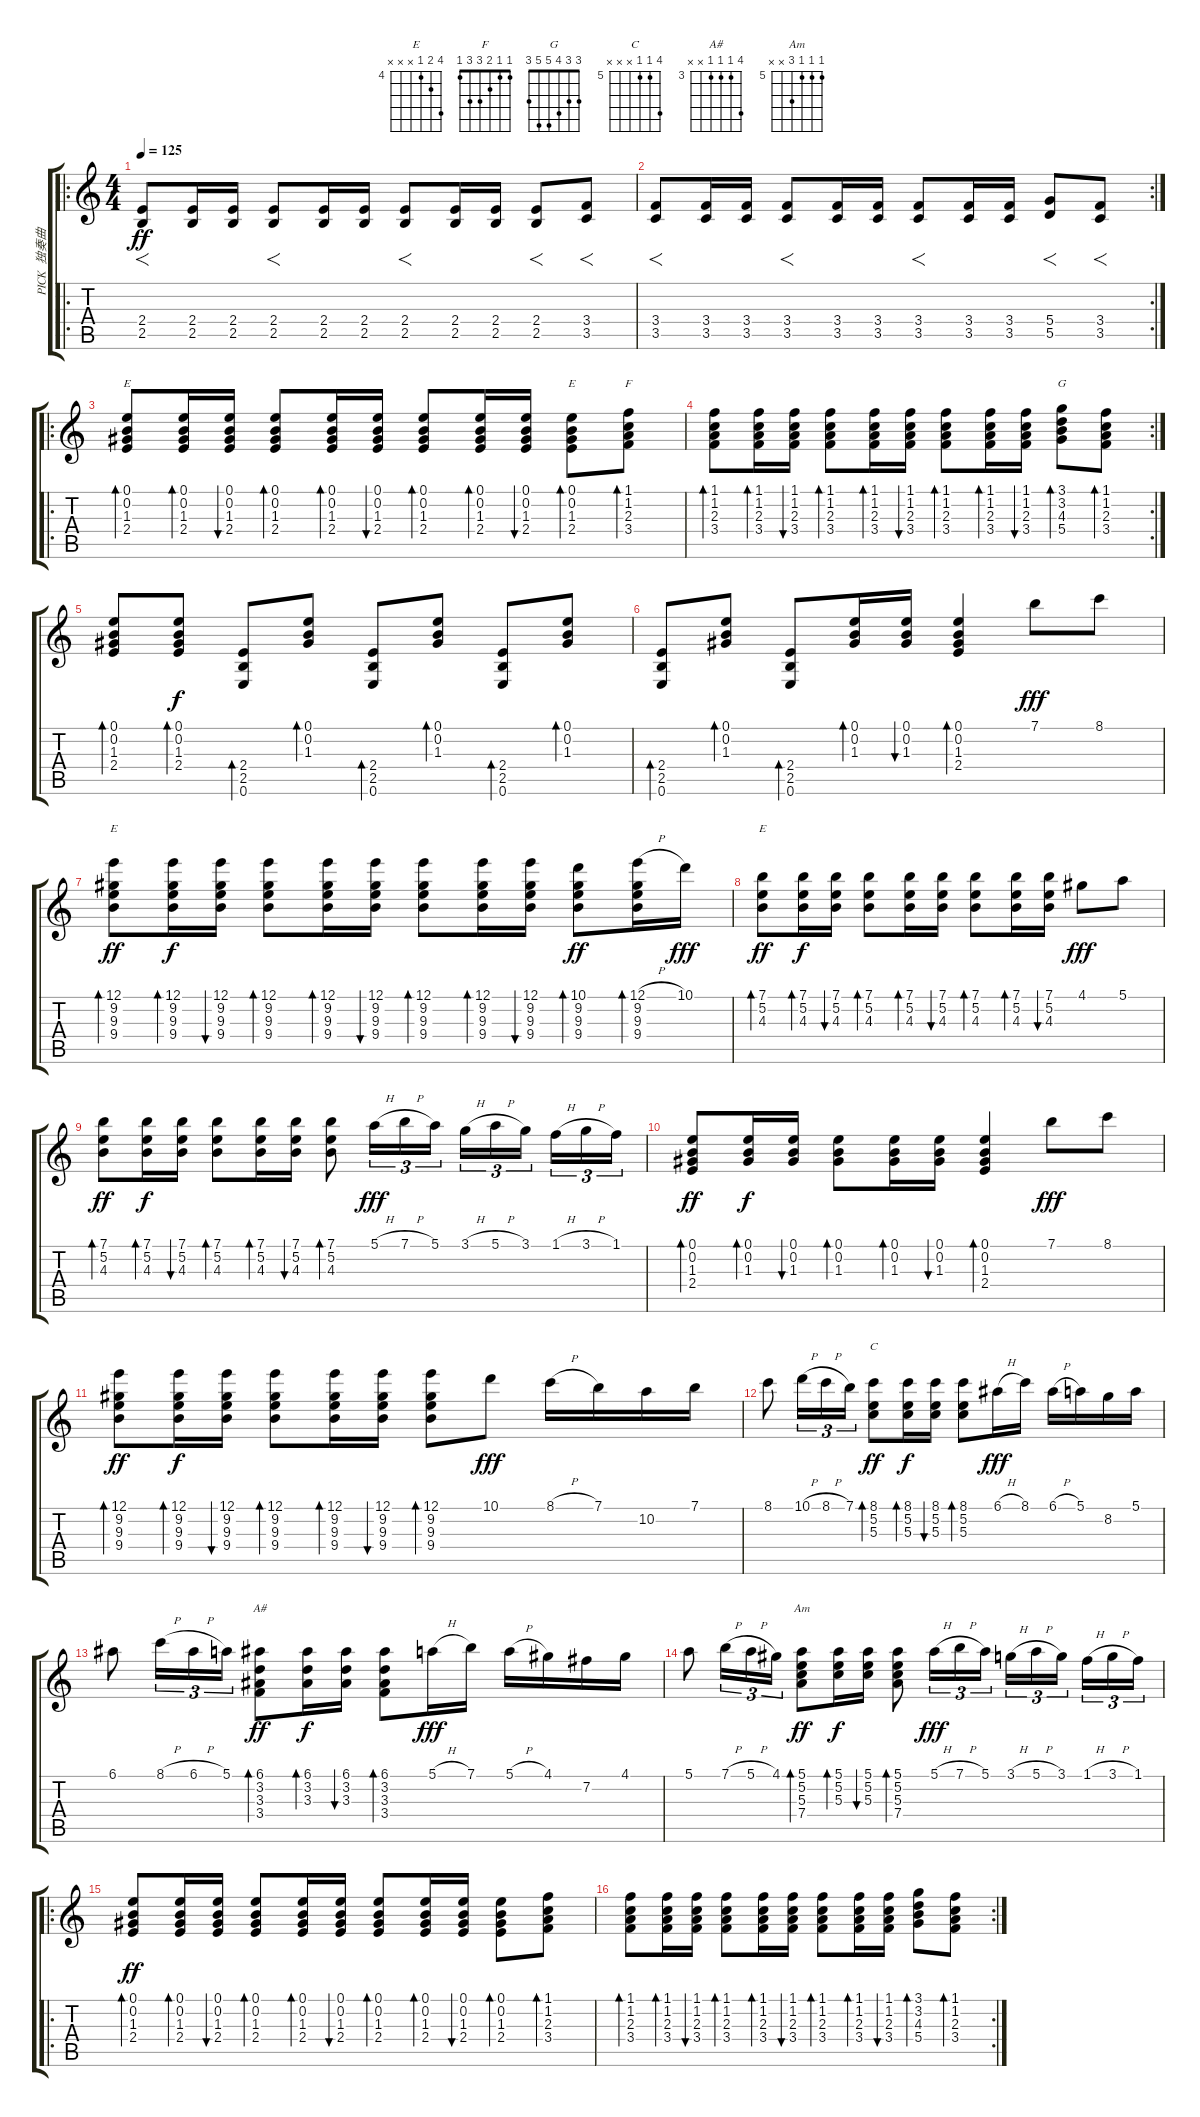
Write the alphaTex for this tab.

\track ("PICK  独奏曲  " "PICK  独奏曲 ") {instrument acousticguitarsteel}
\staff {score tabs}
\tuning (E4 B3 G3 D3 A2 E2) {hide}
\chord ("E" 0 0 1 2 2 0)
\chord ("E" x x 1 2 2 x)
\chord ("F" 1 1 2 3 3 1)
\chord ("G" 3 3 4 5 5 3)
\chord ("E" 12 9 9 9 x x) {firstfret 9}
\chord ("E" 7 5 4 x x x) {firstfret 4}
\chord ("C" 8 5 5 x x x) {firstfret 5}
\chord ("A#" 6 3 3 3 x x) {firstfret 3}
\chord ("Am" 5 5 5 7 x x) {firstfret 5}
\ro
\ts (4 4)
\tempo 125
\clef g2
\ks c
(2.4 2.5).8{f dy ff instrument acousticguitarsteel} (2.4 2.5).16 (2.4 2.5).16 (2.4 2.5).8{f} (2.4 2.5).16 (2.4 2.5).16 (2.4 2.5).8{f} (2.4 2.5).16 (2.4 2.5).16 (2.4 2.5).8{f} (3.4 3.5).8{f} |
\rc 2
(3.4 3.5).8{f} (3.4 3.5).16 (3.4 3.5).16 (3.4 3.5).8{f} (3.4 3.5).16 (3.4 3.5).16 (3.4 3.5).8{f} (3.4 3.5).16 (3.4 3.5).16 (5.4 5.5).8{f} (3.4 3.5).8{f} |
\ro
(0.1 0.2 1.3 2.4).8{bd 30 ch "E"} (0.1 0.2 1.3 2.4).16{bd 30} (0.1 0.2 1.3 2.4).16{bu 30} (0.1 0.2 1.3 2.4).8{bd 30} (0.1 0.2 1.3 2.4).16{bd 30} (0.1 0.2 1.3 2.4).16{bu 30} (0.1 0.2 1.3 2.4).8{bd 30} (0.1 0.2 1.3 2.4).16{bd 30} (0.1 0.2 1.3 2.4).16{bu 30} (0.1 0.2 1.3 2.4).8{bd 30 ch "E"} (1.1 1.2 2.3 3.4).8{bd 30 ch "F"} |
\rc 2
(1.1 1.2 2.3 3.4).8{bd 30} (1.1 1.2 2.3 3.4).16{bd 30} (1.1 1.2 2.3 3.4).16{bu 30} (1.1 1.2 2.3 3.4).8{bd 30} (1.1 1.2 2.3 3.4).16{bd 30} (1.1 1.2 2.3 3.4).16{bu 30} (1.1 1.2 2.3 3.4).8{bd 30} (1.1 1.2 2.3 3.4).16{bd 30} (1.1 1.2 2.3 3.4).16{bu 30} (3.1 3.2 4.3 5.4).8{bd 30 ch "G"} (1.1 1.2 2.3 3.4).8{bd 30} |
(0.1 0.2 1.3 2.4).8{bd 30} (0.1 0.2 1.3 2.4).8{bd 30 dy f} (2.4 2.5 0.6).8{bd 30} (0.1 0.2 1.3).8{bd 30} (2.4 2.5 0.6).8{bd 30} (0.1 0.2 1.3).8{bd 30} (2.4 2.5 0.6).8{bd 30} (0.1 0.2 1.3).8{bd 30} |
(2.4 2.5 0.6).8{bd 30} (0.1 0.2 1.3).8{bd 30} (2.4 2.5 0.6).8{bd 30} (0.1 0.2 1.3).16{bd 30} (0.1 0.2 1.3).16{bu 30} (0.1 0.2 1.3 2.4).4{bd 30} 7.1.8{dy fff} 8.1.8 |
(12.1 9.2 9.3 9.4).8{bd 30 ch "E" dy ff} (12.1 9.2 9.3 9.4).16{bd 30 dy f} (12.1 9.2 9.3 9.4).16{bu 30} (12.1 9.2 9.3 9.4).8{bd 30} (12.1 9.2 9.3 9.4).16{bd 30} (12.1 9.2 9.3 9.4).16{bu 30} (12.1 9.2 9.3 9.4).8{bd 30} (12.1 9.2 9.3 9.4).16{bd 30} (12.1 9.2 9.3 9.4).16{bu 30} (10.1 9.2 9.3 9.4).8{bd 30 dy ff} (12.1{h} 9.2 9.3 9.4).16{bd 30} 10.1.16{dy fff} |
(7.1 5.2 4.3).8{bd 30 ch "E" dy ff} (7.1 5.2 4.3).16{bd 30 dy f} (7.1 5.2 4.3).16{bu 30} (7.1 5.2 4.3).8{bd 30} (7.1 5.2 4.3).16{bd 30} (7.1 5.2 4.3).16{bu 30} (7.1 5.2 4.3).8{bd 30} (7.1 5.2 4.3).16{bd 30} (7.1 5.2 4.3).16{bu 30} 4.1.8{dy fff} 5.1.8 |
(7.1 5.2 4.3).8{bd 30 dy ff} (7.1 5.2 4.3).16{bd 30 dy f} (7.1 5.2 4.3).16{bu 30} (7.1 5.2 4.3).8{bd 30} (7.1 5.2 4.3).16{bd 30} (7.1 5.2 4.3).16{bu 30} (7.1 5.2 4.3).8{bd 30} 5.1{h}.16{tu (3 2) dy fff} 7.1{h}.16{tu (3 2)} 5.1.16{tu (3 2)} 3.1{h}.16{tu (3 2)} 5.1{h}.16{tu (3 2)} 3.1.16{tu (3 2)} 1.1{h}.16{tu (3 2)} 3.1{h}.16{tu (3 2)} 1.1.16{tu (3 2)} |
(0.1 0.2 1.3 2.4).8{bd 30 dy ff} (0.1 0.2 1.3).16{bd 30 dy f} (0.1 0.2 1.3).16{bu 30} (0.1 0.2 1.3).8{bd 30} (0.1 0.2 1.3).16{bd 30} (0.1 0.2 1.3).16{bu 30} (0.1 0.2 1.3 2.4).4{bd 30} 7.1.8{dy fff} 8.1.8 |
(12.1 9.2 9.3 9.4).8{bd 30 dy ff} (12.1 9.2 9.3 9.4).16{bd 30 dy f} (12.1 9.2 9.3 9.4).16{bu 30} (12.1 9.2 9.3 9.4).8{bd 30} (12.1 9.2 9.3 9.4).16{bd 30} (12.1 9.2 9.3 9.4).16{bu 30} (12.1 9.2 9.3 9.4).8{bd 30} 10.1.8{dy fff} 8.1{h}.16 7.1.16 10.2.16 7.1.16 |
8.1.8 10.1{h}.16{tu (3 2)} 8.1{h}.16{tu (3 2)} 7.1.16{tu (3 2)} (8.1 5.2 5.3).8{bd 30 ch "C" dy ff} (8.1 5.2 5.3).16{bd 30 dy f} (8.1 5.2 5.3).16{bu 30} (8.1 5.2 5.3).8{bd 30} 6.1{h}.16{dy fff} 8.1.16 6.1{h}.16 5.1.16 8.2.16 5.1.16 |
6.1.8 8.1{h}.16{tu (3 2)} 6.1{h}.16{tu (3 2)} 5.1.16{tu (3 2)} (6.1 3.2 3.3 3.4).8{bd 30 ch "A#" dy ff} (6.1 3.2 3.3).16{bd 30 dy f} (6.1 3.2 3.3).16{bu 30} (6.1 3.2 3.3 3.4).8{bd 30} 5.1{h}.16{dy fff} 7.1.16 5.1{h}.16 4.1.16 7.2.16 4.1.16 |
5.1.8 7.1{h}.16{tu (3 2)} 5.1{h}.16{tu (3 2)} 4.1.16{tu (3 2)} (5.1 5.2 5.3 7.4).8{bd 30 ch "Am" dy ff} (5.1 5.2 5.3).16{bd 30 dy f} (5.1 5.2 5.3).16{bu 30} (5.1 5.2 5.3 7.4).8{bd 30} 5.1{h}.16{tu (3 2) dy fff} 7.1{h}.16{tu (3 2)} 5.1.16{tu (3 2)} 3.1{h}.16{tu (3 2)} 5.1{h}.16{tu (3 2)} 3.1.16{tu (3 2)} 1.1{h}.16{tu (3 2)} 3.1{h}.16{tu (3 2)} 1.1.16{tu (3 2)} |
\ro
(0.1 0.2 1.3 2.4).8{bd 30 dy ff} (0.1 0.2 1.3 2.4).16{bd 30} (0.1 0.2 1.3 2.4).16{bu 30} (0.1 0.2 1.3 2.4).8{bd 30} (0.1 0.2 1.3 2.4).16{bd 30} (0.1 0.2 1.3 2.4).16{bu 30} (0.1 0.2 1.3 2.4).8{bd 30} (0.1 0.2 1.3 2.4).16{bd 30} (0.1 0.2 1.3 2.4).16{bu 30} (0.1 0.2 1.3 2.4).8{bd 30} (1.1 1.2 2.3 3.4).8{bd 30} |
\rc 2
(1.1 1.2 2.3 3.4).8{bd 30} (1.1 1.2 2.3 3.4).16{bd 30} (1.1 1.2 2.3 3.4).16{bu 30} (1.1 1.2 2.3 3.4).8{bd 30} (1.1 1.2 2.3 3.4).16{bd 30} (1.1 1.2 2.3 3.4).16{bu 30} (1.1 1.2 2.3 3.4).8{bd 30} (1.1 1.2 2.3 3.4).16{bd 30} (1.1 1.2 2.3 3.4).16{bu 30} (3.1 3.2 4.3 5.4).8{bd 30} (1.1 1.2 2.3 3.4).8{bd 30}
